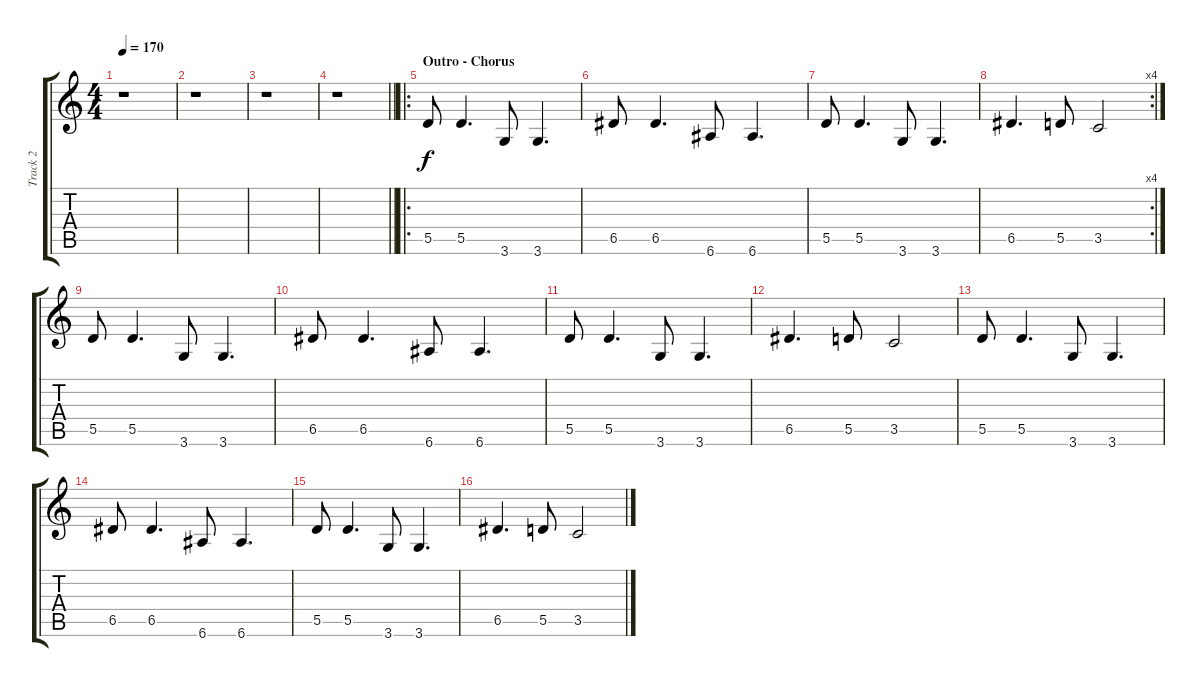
\track ("Track 2" "Track 2") {instrument electricbasspick}
\staff {score tabs}
\tuning (E4 B3 G3 D3 A2 E2) {hide}
\ts (4 4)
\tempo 170
\clef g2
\ks c
r.1{dy f} |
r.1 |
r.1 |
\barLineRight lightlight
r.1 |
\ro
\section ("" "Outro - Chorus")
5.5.8 5.5.4{d} 3.6.8 3.6.4{d} |
6.5.8 6.5.4{d} 6.6.8 6.6.4{d} |
5.5.8 5.5.4{d} 3.6.8 3.6.4{d} |
\rc 4
6.5.4{d} 5.5.8 3.5.2 |
5.5.8{volume 11} 5.5.4{d} 3.6.8 3.6.4{d} |
6.5.8 6.5.4{d} 6.6.8 6.6.4{d} |
5.5.8 5.5.4{d} 3.6.8 3.6.4{d} |
6.5.4{d} 5.5.8 3.5.2 |
5.5.8{volume 8} 5.5.4{d} 3.6.8 3.6.4{d} |
6.5.8 6.5.4{d} 6.6.8 6.6.4{d} |
5.5.8 5.5.4{d} 3.6.8 3.6.4{d} |
6.5.4{d} 5.5.8 3.5.2
